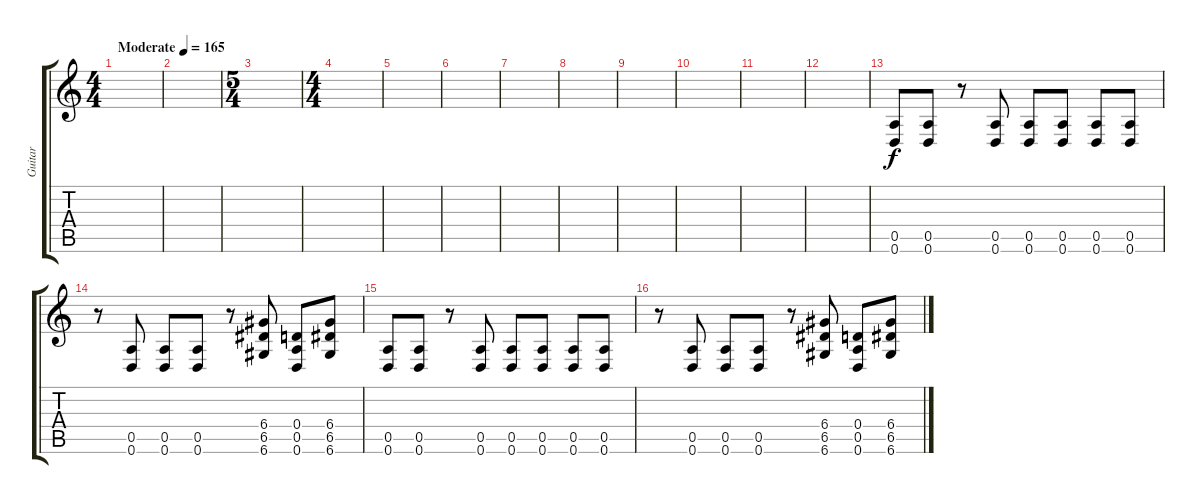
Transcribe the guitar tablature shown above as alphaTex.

\track ("Guitar" "Guitar") {instrument overdrivenguitar}
\staff {score tabs}
\tuning (E4 B3 G3 D3 A2 D2) {hide}
\ts (4 4)
\tempo (165 "Moderate")
\clef g2
\ks c
|
|
\ts (5 4)
|
\ts (4 4)
|
|
|
|
|
|
|
|
|
(0.5 0.6).8 (0.5 0.6).8 r.8 (0.5 0.6).8 (0.5 0.6).8 (0.5 0.6).8 (0.5 0.6).8 (0.5 0.6).8 |
r.8 (0.5 0.6).8 (0.5 0.6).8 (0.5 0.6).8 r.8 (6.4 6.5 6.6).8 (0.4 0.5 0.6).8 (6.4 6.5 6.6).8 |
(0.5 0.6).8 (0.5 0.6).8 r.8 (0.5 0.6).8 (0.5 0.6).8 (0.5 0.6).8 (0.5 0.6).8 (0.5 0.6).8 |
r.8 (0.5 0.6).8 (0.5 0.6).8 (0.5 0.6).8 r.8 (6.4 6.5 6.6).8 (0.4 0.5 0.6).8 (6.4 6.5 6.6).8
